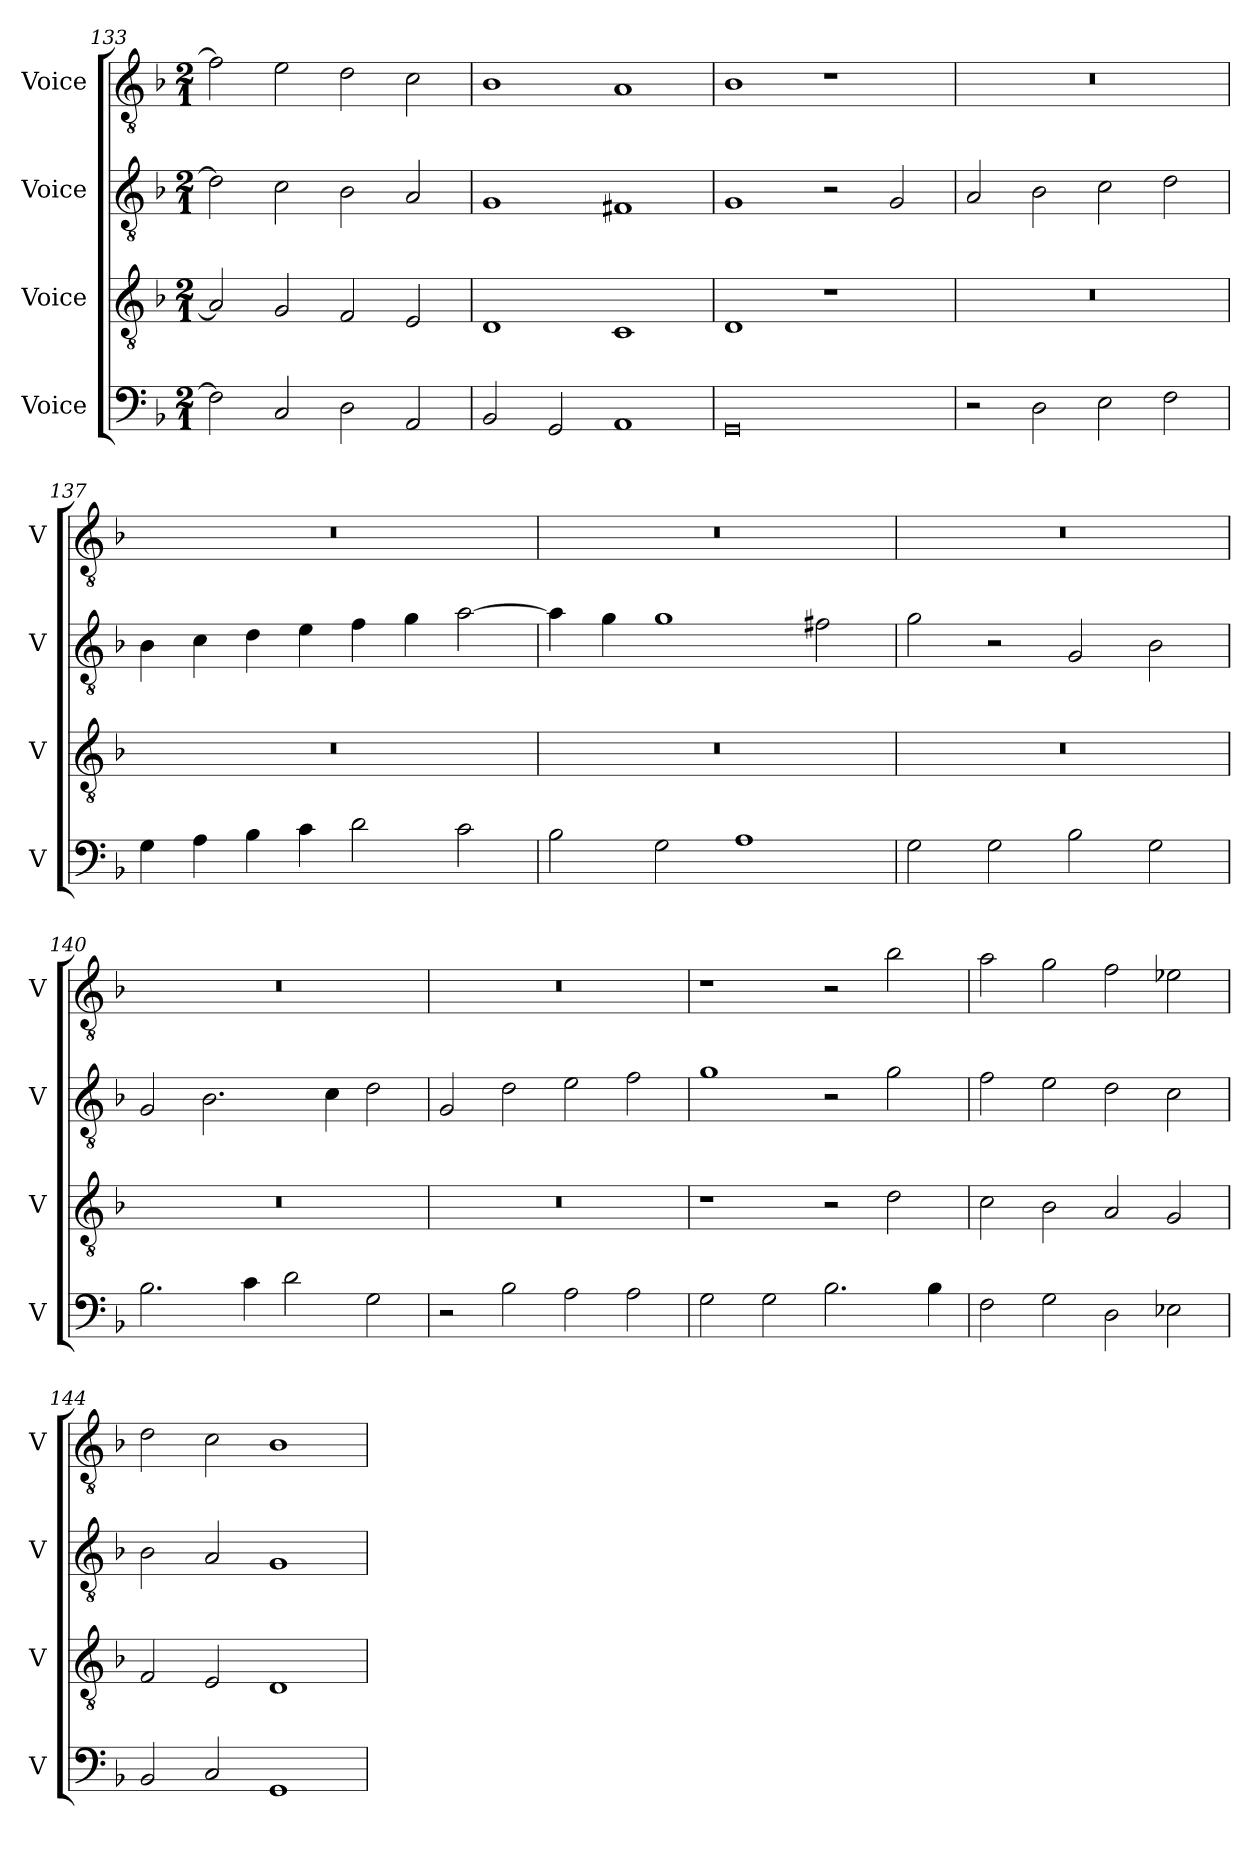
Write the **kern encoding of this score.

**kern	**kern	**kern	**kern
*part4	*part3	*part2	*part1
*staff4	*staff3	*staff2	*staff1
*I"Voice	*I"Voice	*I"Voice	*I"Voice
*I'V	*I'V	*I'V	*I'V
*clefF4	*clefGv2	*clefGv2	*clefGv2
*k[b-]	*k[b-]	*k[b-]	*k[b-]
*M2/1	*M2/1	*M2/1	*M2/1
=133	=133	=133	=133
2F\]	2A/]	2d\]	2f\]
2C/	2G/	2c\	2e\
2D\	2F/	2B-\	2d\
2AA/	2E/	2A/	2c\
=134	=134	=134	=134
2BB-/	1D	1G	1B-
2GG/	.	.	.
1AA	1C	1F#X	1A
!!LO:LB:g=z
=135	=135	=135	=135
0GG	1D	1G	1B-
.	1r	2r	1r
.	.	2G/	.
=136	=136	=136	=136
2r	0r	2A/	0r
2D\	.	2B-\	.
2E\	.	2c\	.
2F\	.	2d\	.
=137	=137	=137	=137
4G\	0r	4B-\	0r
4A\	.	4c\	.
4B-\	.	4d\	.
4c\	.	4e\	.
2d\	.	4f\	.
.	.	4g\	.
2c\	.	[2a\	.
=138	=138	=138	=138
2B-\	0r	4a\]	0r
.	.	4g\	.
2G\	.	1g	.
1A	.	.	.
.	.	2f#X\	.
!!LO:LB:g=z
=139	=139	=139	=139
2G\	0r	2g\	0r
2G\	.	2r	.
2B-\	.	2G/	.
2G\	.	2B-\	.
=140	=140	=140	=140
2.B-\	0r	2G/	0r
.	.	2.B-\	.
4c\	.	.	.
2d\	.	.	.
.	.	4c\	.
2G\	.	2d\	.
=141	=141	=141	=141
2r	0r	2G/	0r
2B-\	.	2d\	.
2A\	.	2e\	.
2A\	.	2f\	.
=142	=142	=142	=142
2G\	1r	1g	1r
2G\	.	.	.
2.B-\	2r	2r	2r
.	2d\	2g\	2b-\
4B-\	.	.	.
!!LO:PB:g=z
=143	=143	=143	=143
2F\	2c\	2f\	2a\
2G\	2B-\	2e\	2g\
2D\	2A/	2d\	2f\
2E-X\	2G/	2c\	2e-X\
=144	=144	=144	=144
2BB-/	2F/	2B-\	2d\
2C/	2E/	2A/	2c\
1GG	1D	1G	1B-
=	=	=	=
*-	*-	*-	*-
